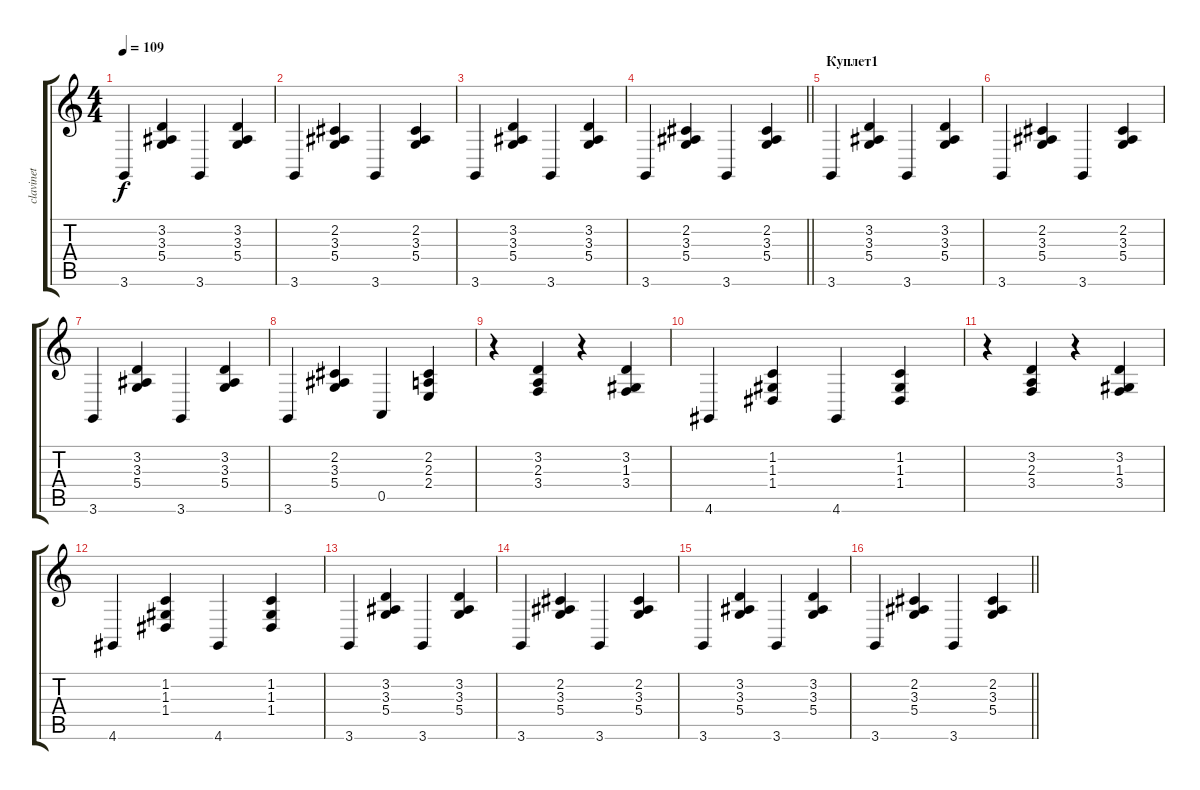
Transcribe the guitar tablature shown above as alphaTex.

\track ("clavinet" "clavinet") {instrument clavinet}
\staff {score tabs}
\tuning (E4 B3 G3 D3 A2 E2) {hide}
\ts (4 4)
\tempo 109
\clef g2
\ks c
3.6.4{dy f} (3.2 3.3 5.4).4 3.6.4 (3.2 3.3 5.4).4 |
3.6.4 (2.2 3.3 5.4).4 3.6.4 (2.2 3.3 5.4).4 |
3.6.4 (3.2 3.3 5.4).4 3.6.4 (3.2 3.3 5.4).4 |
\barLineRight lightlight
3.6.4 (2.2 3.3 5.4).4 3.6.4 (2.2 3.3 5.4).4 |
\section ("" "Куплет1")
3.6.4 (3.2 3.3 5.4).4 3.6.4 (3.2 3.3 5.4).4 |
3.6.4 (2.2 3.3 5.4).4 3.6.4 (2.2 3.3 5.4).4 |
3.6.4 (3.2 3.3 5.4).4 3.6.4 (3.2 3.3 5.4).4 |
3.6.4 (2.2 3.3 5.4).4 0.5.4 (2.2 2.3 2.4).4 |
r.4 (3.2 2.3 3.4).4 r.4 (3.2 1.3 3.4).4 |
4.6.4 (1.2 1.3 1.4).4 4.6.4 (1.2 1.3 1.4).4 |
r.4 (3.2 2.3 3.4).4 r.4 (3.2 1.3 3.4).4 |
4.6.4 (1.2 1.3 1.4).4 4.6.4 (1.2 1.3 1.4).4 |
3.6.4 (3.2 3.3 5.4).4 3.6.4 (3.2 3.3 5.4).4 |
3.6.4 (2.2 3.3 5.4).4 3.6.4 (2.2 3.3 5.4).4 |
3.6.4 (3.2 3.3 5.4).4 3.6.4 (3.2 3.3 5.4).4 |
\barLineRight lightlight
3.6.4 (2.2 3.3 5.4).4 3.6.4 (2.2 3.3 5.4).4
